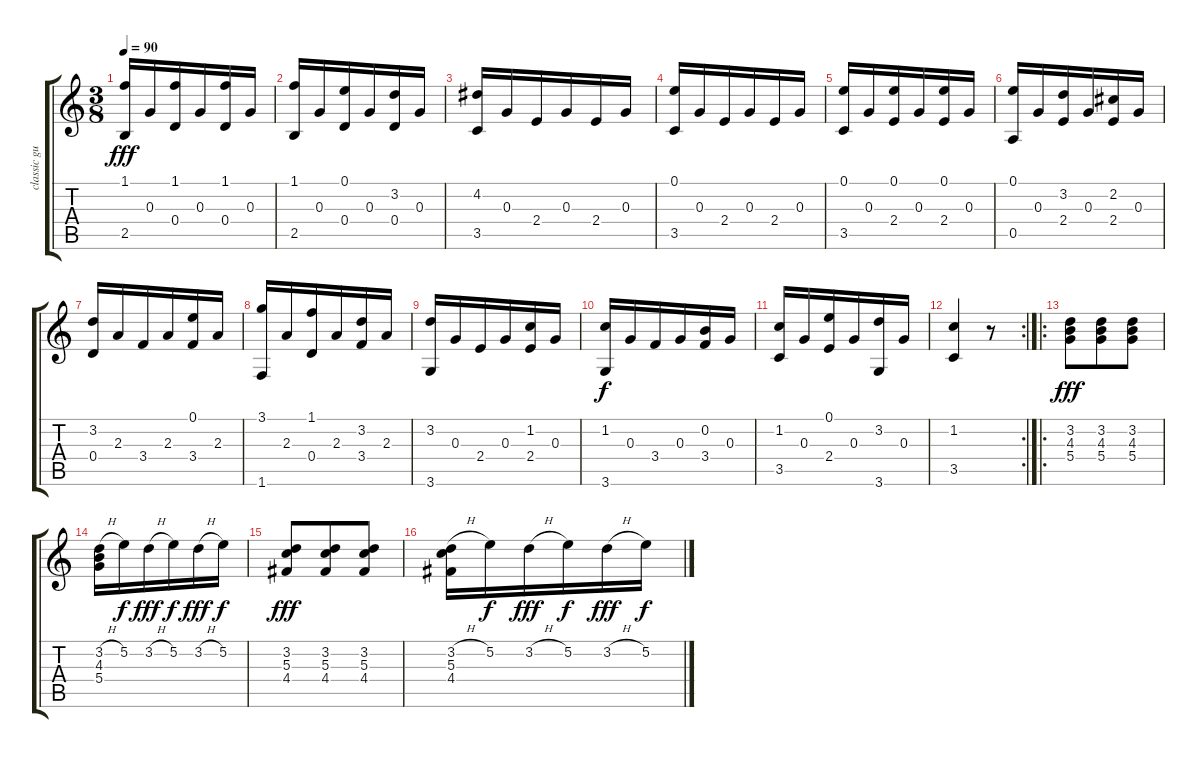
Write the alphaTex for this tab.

\track ("classic guitar" "classic gu") {instrument acousticguitarnylon}
\staff {score tabs}
\tuning (E4 B3 G3 D3 A2 E2) {hide}
\ts (3 8)
\tempo 90
\clef g2
\ks c
(1.1 2.5).16{dy fff} 0.3.16 (1.1 0.4).16 0.3.16 (1.1 0.4).16 0.3.16 |
(1.1 2.5).16 0.3.16 (0.1 0.4).16 0.3.16 (3.2 0.4).16 0.3.16 |
(4.2 3.5).16 0.3.16 2.4.16 0.3.16 2.4.16 0.3.16 |
(0.1 3.5).16 0.3.16 2.4.16 0.3.16 2.4.16 0.3.16 |
(0.1 3.5).16 0.3.16 (0.1 2.4).16 0.3.16 (0.1 2.4).16 0.3.16 |
(0.1 0.5).16 0.3.16 (3.2 2.4).16 0.3.16 (2.2 2.4).16 0.3.16 |
(3.2 0.4).16 2.3.16 3.4.16 2.3.16 (0.1 3.4).16 2.3.16 |
(3.1 1.6).16 2.3.16 (1.1 0.4).16 2.3.16 (3.2 3.4).16 2.3.16 |
(3.2 3.6).16 0.3.16 2.4.16 0.3.16 (1.2 2.4).16 0.3.16 |
(1.2 3.6).16{dy f} 0.3.16 3.4.16 0.3.16 (0.2 3.4).16 0.3.16 |
(1.2 3.5).16 0.3.16 (0.1 2.4).16 0.3.16 (3.2 3.6).16 0.3.16 |
\rc 2
(1.2 3.5).4 r.8 |
\ro
(3.2 4.3 5.4).8{dy fff} (3.2 4.3 5.4).8 (3.2 4.3 5.4).8 |
(3.2{h} 4.3 5.4).16 5.2.16{dy f} 3.2{h}.16{dy fff} 5.2.16{dy f} 3.2{h}.16{dy fff} 5.2.16{dy f} |
(3.2 5.3 4.4).8{dy fff} (3.2 5.3 4.4).8 (3.2 5.3 4.4).8 |
(3.2{h} 5.3 4.4).16 5.2.16{dy f} 3.2{h}.16{dy fff} 5.2.16{dy f} 3.2{h}.16{dy fff} 5.2.16{dy f}
